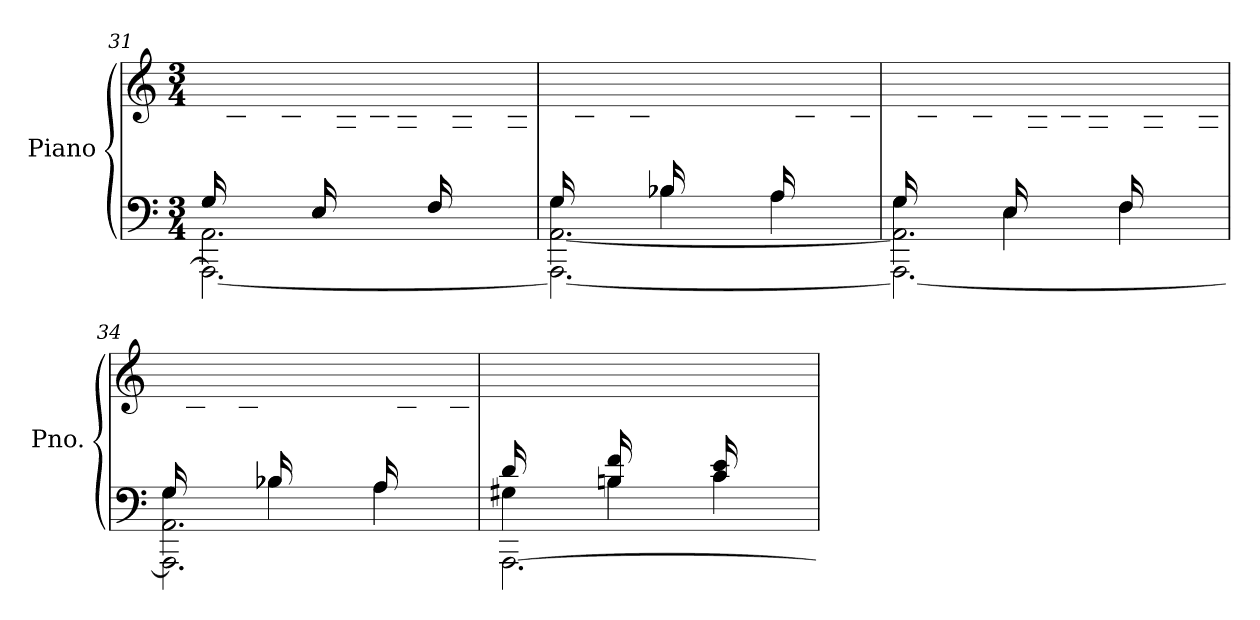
**kern	**kern
*part1	*part1
*staff2	*staff1
*I"Piano	*
*I'Pno.	*
!!LO:LB:g=z
*clefF4	*clefG2
*k[]	*k[]
*M3/4	*M3/4
=31	=31
*^	*
*	*^	*
*	*	*^	*
(>16G/LL	2.AA\	4G/	2.AAA\_	16ryy
8.ryy	.	.	.	16B-X\
.	.	.	.	16e\
.	.	.	.	16B-\JJ
16E/LL	.	4E/	.	16ryy
8.ryy	.	.	.	16G\
.	.	.	.	16c#X\
.	.	.	.	16G\JJ
16F/LL	.	4F/	.	16ryy
8.ryy	.	.	.	16A\
.	.	.	.	16d\
.	.	.	.	16A\JJ
=32	=32	=32	=32	=32
16G/LL	[2.AA\	4G\	2.AAA\_	16ryy
8.ryy	.	.	.	16B-X\
.	.	.	.	16e\
.	.	.	.	16B-\JJ
16B-/LL	.	4B-X\	.	16ryy
8.ryy	.	.	.	16d\
.	.	.	.	16g\
.	.	.	.	16d\JJ
16A/LL	.	4A\	.	16ryy
8.ryy	.	.	.	16cn\
.	.	.	.	16f\
.	.	.	.	16c\JJ)
=33	=33	=33	=33	=33
(>16G/LL	2.AA\]	4G\	2.AAA\_	16ryy
8.ryy	.	.	.	16B-X\
.	.	.	.	16e\
.	.	.	.	16B-\JJ
16E/LL	.	4E\	.	16ryy
8.ryy	.	.	.	16G\
.	.	.	.	16c#X\
.	.	.	.	16G\JJ
16F/LL	.	4F\	.	16ryy
8.ryy	.	.	.	16A\
.	.	.	.	16d\
.	.	.	.	16A\JJ
!!LO:LB:g=z
=34	=34	=34	=34	=34
16G/LL	2.AA\	4G\	2.AAA\]	16ryy
8.ryy	.	.	.	16B-X\
.	.	.	.	16e\
.	.	.	.	16B-\JJ
16B-/LL	.	4B-X\	.	16ryy
8.ryy	.	.	.	16d\
.	.	.	.	16g\
.	.	.	.	16d\JJ
16A/LL	.	4A\	.	16ryy
8.ryy	.	.	.	16cn\
.	.	.	.	16f\
.	.	.	.	16c\JJ)
*	*	*v	*v	*
=35	=35	=35	=35
16d/LL	4G#X\	[2.AAA\	16ryy
8.ryy	.	.	16f\
.	.	.	16b\
.	.	.	16f\JJ
16Bn/ 16f/LL	4B\	.	16ryy
8.ryy	.	.	16a-X\
.	.	.	16dd\
.	.	.	16a-\JJ
16c/ 16e/LL	4c\	.	16ryy
8.ryy	.	.	16g\
.	.	.	16cc\
.	.	.	16g\JJ
*v	*v	*v	*
=	=
*-	*-
